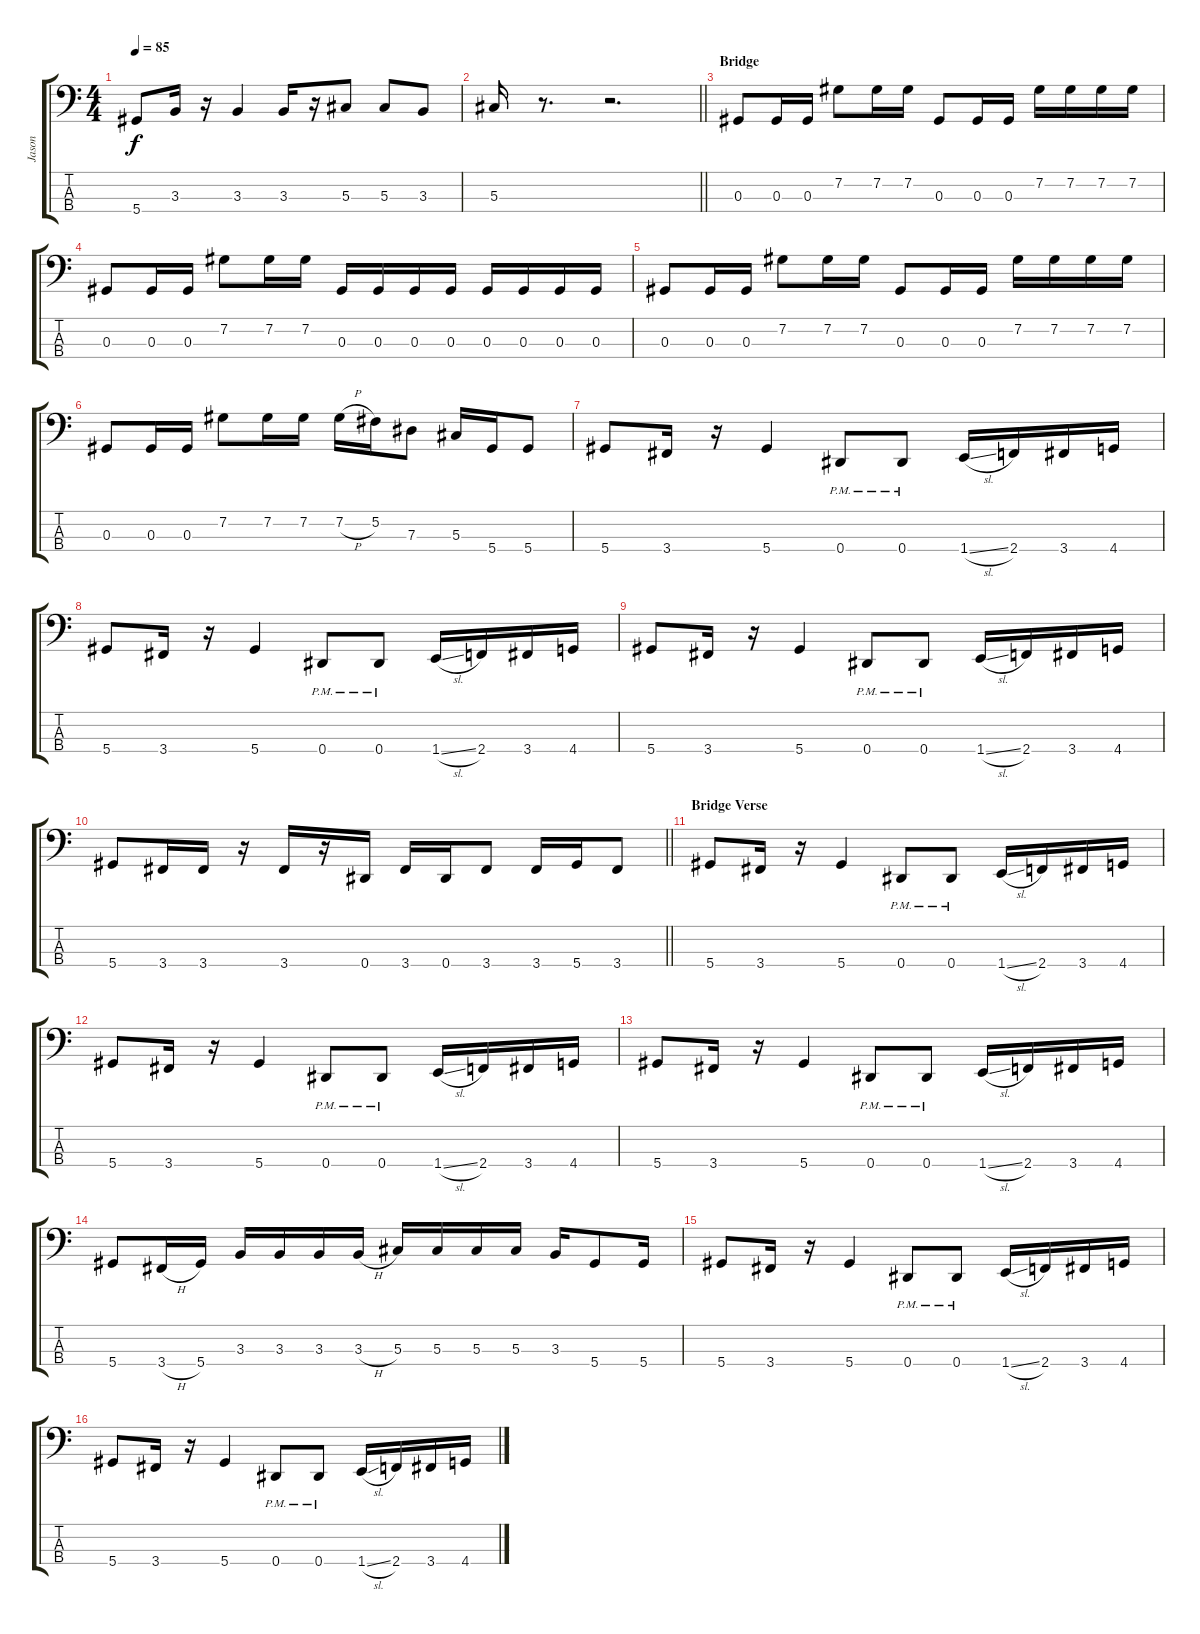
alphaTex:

\track ("Jason" "Jason") {instrument electricbassfinger}
\staff {score tabs}
\tuning (Gb2 Db2 Ab1 Eb1) {hide}
\ts (4 4)
\tempo 85
\clef f4
\ks c
5.4.8{dy f} 3.3.16 r.16 3.3.4 3.3.16 r.16 5.3.8 5.3.8 3.3.8 |
\barLineRight lightlight
5.3.16 r.8{d} r.2{d} |
\section ("" "Bridge")
0.3.8{volume 5} 0.3.16 0.3.16 7.2.8 7.2.16 7.2.16 0.3.8 0.3.16 0.3.16 7.2.16 7.2.16 7.2.16 7.2.16 |
0.3.8 0.3.16 0.3.16 7.2.8 7.2.16 7.2.16 0.3.16 0.3.16 0.3.16 0.3.16 0.3.16 0.3.16 0.3.16 0.3.16 |
0.3.8 0.3.16 0.3.16 7.2.8 7.2.16 7.2.16 0.3.8 0.3.16 0.3.16 7.2.16 7.2.16 7.2.16 7.2.16 |
0.3.8 0.3.16 0.3.16 7.2.8 7.2.16 7.2.16 7.2{h}.16 5.2.16 7.3.8 5.3.16 5.4.16 5.4.8 |
5.4.8 3.4.16 r.16 5.4.4 0.4{pm}.8 0.4{pm}.8 1.4{sl}.16 2.4.16 3.4.16 4.4.16 |
5.4.8 3.4.16 r.16 5.4.4 0.4{pm}.8 0.4{pm}.8 1.4{sl}.16 2.4.16 3.4.16 4.4.16 |
5.4.8 3.4.16 r.16 5.4.4 0.4{pm}.8 0.4{pm}.8 1.4{sl}.16 2.4.16 3.4.16 4.4.16 |
\barLineRight lightlight
5.4.8 3.4.16 3.4.16 r.16 3.4.16 r.16 0.4.16 3.4.16 0.4.16 3.4.8 3.4.16 5.4.16 3.4.8 |
\section ("" "Bridge Verse")
5.4.8 3.4.16 r.16 5.4.4 0.4{pm}.8 0.4{pm}.8 1.4{sl}.16 2.4.16 3.4.16 4.4.16 |
5.4.8 3.4.16 r.16 5.4.4 0.4{pm}.8 0.4{pm}.8 1.4{sl}.16 2.4.16 3.4.16 4.4.16 |
5.4.8 3.4.16 r.16 5.4.4 0.4{pm}.8 0.4{pm}.8 1.4{sl}.16 2.4.16 3.4.16 4.4.16 |
5.4.8 3.4{h}.16 5.4.16 3.3.16 3.3.16 3.3.16 3.3{h}.16 5.3.16 5.3.16 5.3.16 5.3.16 3.3.16 5.4.8 5.4.16 |
5.4.8 3.4.16 r.16 5.4.4 0.4{pm}.8 0.4{pm}.8 1.4{sl}.16 2.4.16 3.4.16 4.4.16 |
5.4.8 3.4.16 r.16 5.4.4 0.4{pm}.8 0.4{pm}.8 1.4{sl}.16 2.4.16 3.4.16 4.4.16
